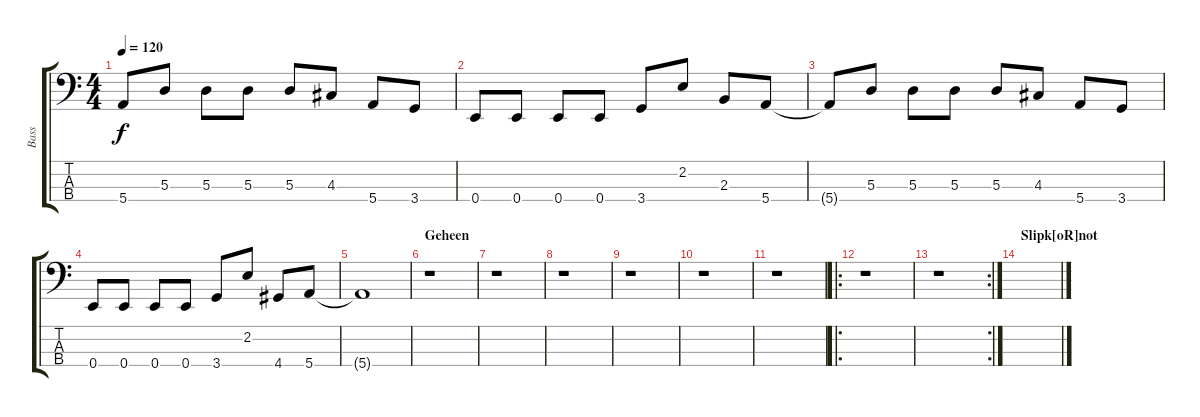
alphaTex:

\track ("Bass" "Bass") {instrument slapbass1}
\staff {score tabs}
\tuning (G2 D2 A1 E1) {hide}
\ts (4 4)
\tempo 120
\clef f4
\ks c
5.4{t}.8{dy f} 5.3.8 5.3.8 5.3.8 5.3.8 4.3.8 5.4.8 3.4.8 |
0.4.8{instrument electricbasspick} 0.4.8 0.4.8 0.4.8 3.4.8 2.2.8 2.3.8 5.4.8 |
5.4{t}.8 5.3.8 5.3.8 5.3.8 5.3.8 4.3.8 5.4.8 3.4.8 |
0.4.8{instrument electricbasspick} 0.4.8 0.4.8 0.4.8 3.4.8 2.2.8 4.4.8 5.4.8 |
5.4{t}.1 |
\section ("" "Geheen")
r.1 |
r.1 |
r.1 |
r.1 |
r.1 |
r.1 |
\ro
r.1 |
\rc 2
r.1 |
\section ("" "Slipk[oR]not")
